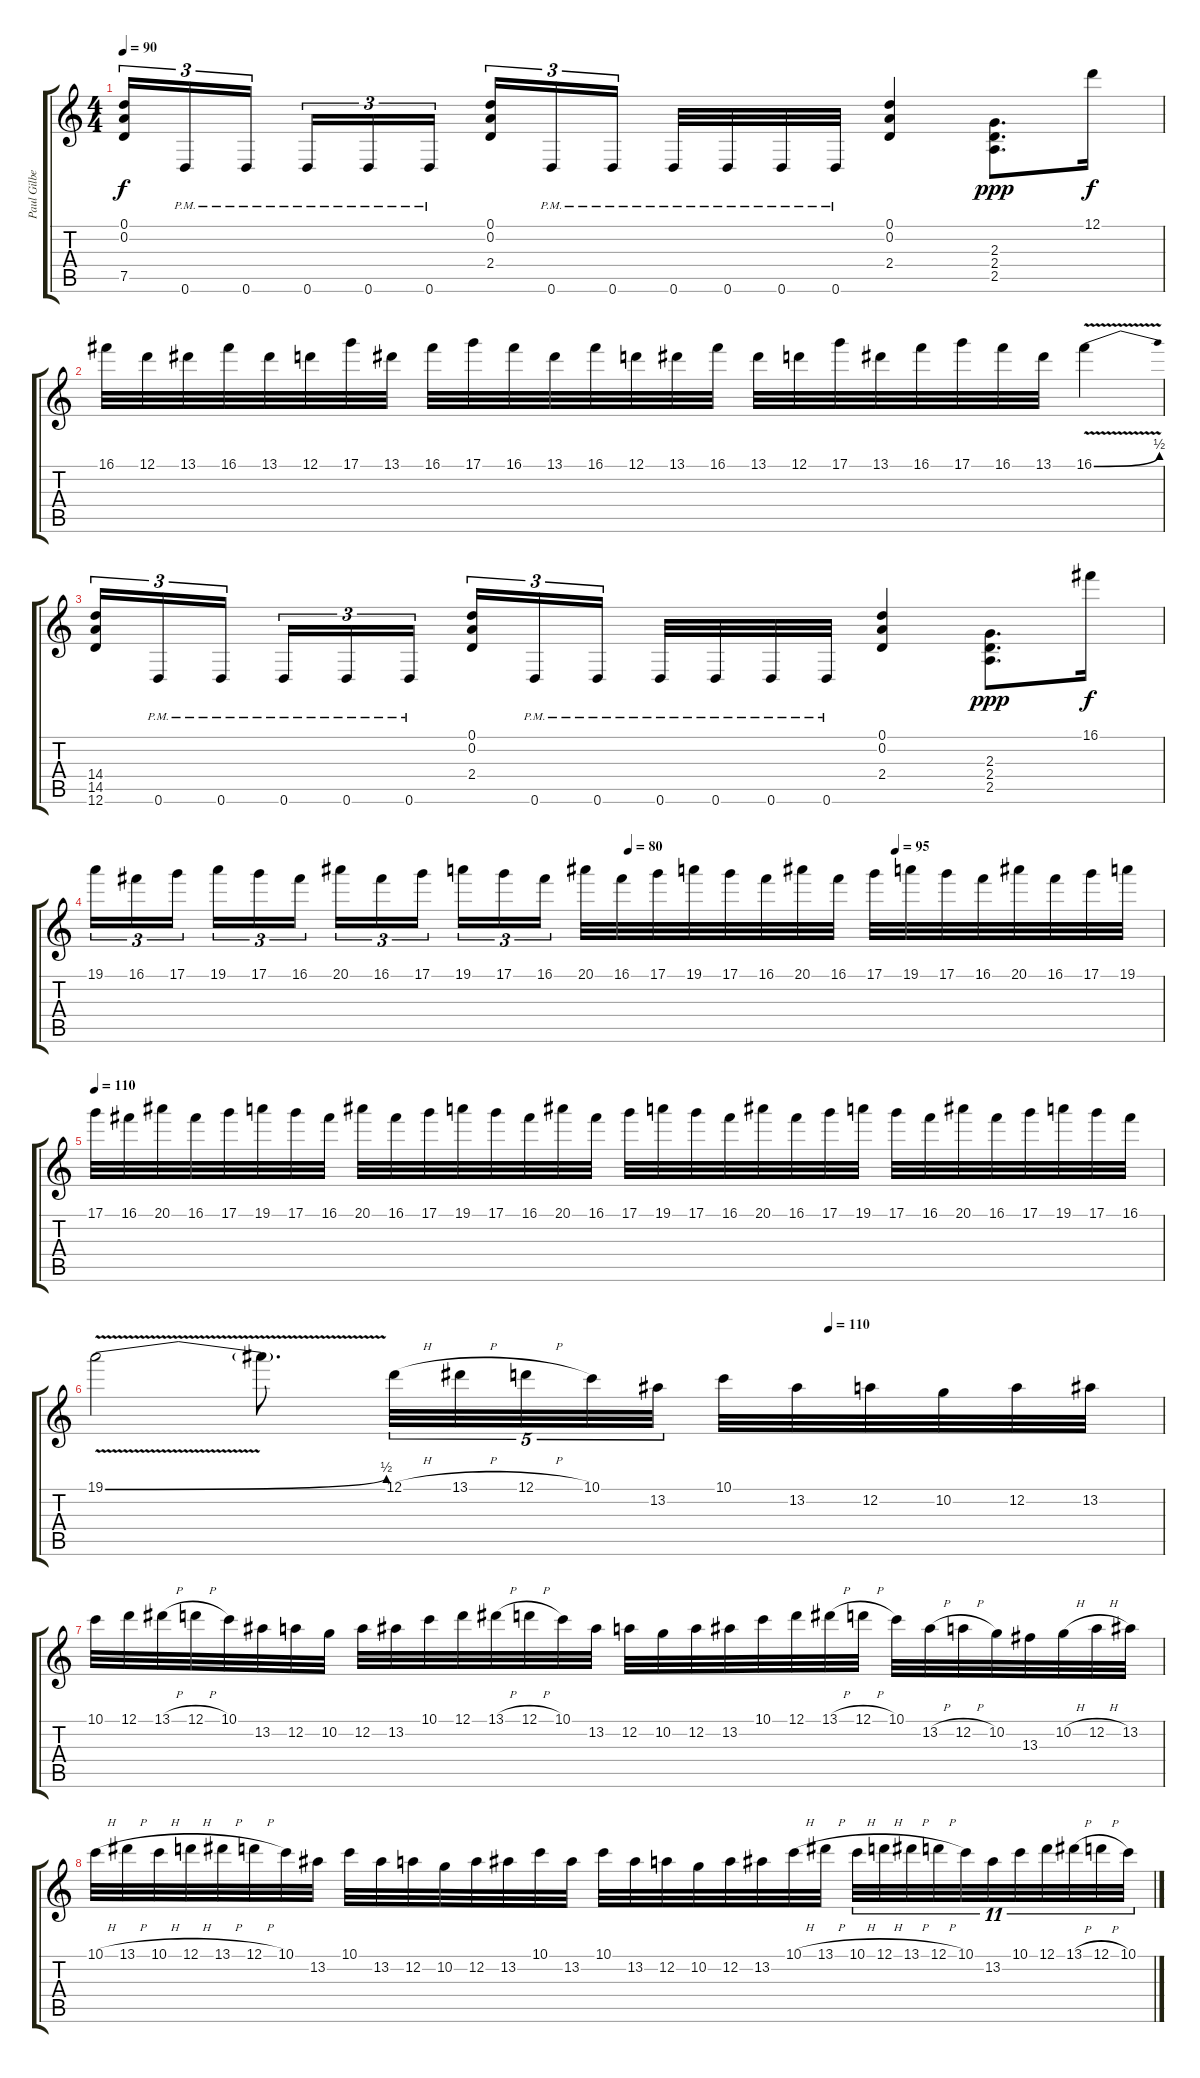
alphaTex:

\track ("Paul Gilbert (Lead Guitar)" "Paul Gilbe") {instrument distortionguitar}
\staff {score tabs}
\tuning (D4 A3 F3 C3 G2 D2) {hide}
\ts (4 4)
\tempo 90
\clef g2
\ks c
(0.1 0.2 7.5).16{tu (3 2) dy f} 0.6{pm}.16{tu (3 2)} 0.6{pm}.16{tu (3 2) beam splitsecondary} 0.6{pm}.16{tu (3 2)} 0.6{pm}.16{tu (3 2)} 0.6{pm}.16{tu (3 2)} (0.1 0.2 2.4).16{tu (3 2)} 0.6{pm}.16{tu (3 2)} 0.6{pm}.16{tu (3 2) beam splitsecondary} 0.6{pm}.32 0.6{pm}.32 0.6{pm}.32 0.6{pm}.32 (0.1 0.2 2.4).4 (2.3 2.4 2.5).8{d dy ppp} 12.1.16{dy f} |
16.1.32 12.1.32 13.1.32 16.1.32 13.1.32 12.1.32 17.1.32 13.1.32 16.1.32 17.1.32 16.1.32 13.1.32 16.1.32 12.1.32 13.1.32 16.1.32 13.1.32 12.1.32 17.1.32 13.1.32 16.1.32 17.1.32 16.1.32 13.1.32 16.1{be (bend 0 0 60 2) v}.4 |
(14.4 14.5 12.6).16{tu (3 2)} 0.6{pm}.16{tu (3 2)} 0.6{pm}.16{tu (3 2) beam splitsecondary} 0.6{pm}.16{tu (3 2)} 0.6{pm}.16{tu (3 2)} 0.6{pm}.16{tu (3 2)} (0.1 0.2 2.4).16{tu (3 2)} 0.6{pm}.16{tu (3 2)} 0.6{pm}.16{tu (3 2) beam splitsecondary} 0.6{pm}.32 0.6{pm}.32 0.6{pm}.32 0.6{pm}.32 (0.1 0.2 2.4).4 (2.3 2.4 2.5).8{d dy ppp} 16.1.16{dy f} |
\tempo (80 0.5)
\tempo (95 0.75)
19.1.16{tu (3 2)} 16.1.16{tu (3 2)} 17.1.16{tu (3 2) beam splitsecondary} 19.1.16{tu (3 2)} 17.1.16{tu (3 2)} 16.1.16{tu (3 2)} 20.1.16{tu (3 2)} 16.1.16{tu (3 2)} 17.1.16{tu (3 2) beam splitsecondary} 19.1.16{tu (3 2)} 17.1.16{tu (3 2)} 16.1.16{tu (3 2)} 20.1.32 16.1.32 17.1.32 19.1.32 17.1.32 16.1.32 20.1.32 16.1.32 17.1.32 19.1.32 17.1.32 16.1.32 20.1.32 16.1.32 17.1.32 19.1.32 |
\tempo 110
17.1.32 16.1.32 20.1.32 16.1.32 17.1.32 19.1.32 17.1.32 16.1.32 20.1.32 16.1.32 17.1.32 19.1.32 17.1.32 16.1.32 20.1.32 16.1.32 17.1.32 19.1.32 17.1.32 16.1.32 20.1.32 16.1.32 17.1.32 19.1.32 17.1.32 16.1.32 20.1.32 16.1.32 17.1.32 19.1.32 17.1.32 16.1.32 |
\tempo (110 0.6875)
19.1{be (bend 0 0 60 2) v}.2 19.1{t}.8{d} 12.1{h}.32{tu (5 4)} 13.1{h}.32{tu (5 4)} 12.1{h}.32{tu (5 4)} 10.1.32{tu (5 4)} 13.2.32{tu (5 4) beam splitsecondary} 10.1.32 13.2.32 12.2.32 10.2.32 12.2.32 13.2.32 |
10.1.32 12.1.32 13.1{h}.32 12.1{h}.32 10.1.32 13.2.32 12.2.32 10.2.32 12.2.32 13.2.32 10.1.32 12.1.32 13.1{h}.32 12.1{h}.32 10.1.32 13.2.32 12.2.32 10.2.32 12.2.32 13.2.32 10.1.32 12.1.32 13.1{h}.32 12.1{h}.32 10.1.32 13.2{h}.32 12.2{h}.32 10.2.32 13.3.32 10.2{h}.32 12.2{h}.32 13.2.32 |
10.1{h}.32 13.1{h}.32 10.1{h}.32 12.1{h}.32 13.1{h}.32 12.1{h}.32 10.1.32 13.2.32 10.1.32 13.2.32 12.2.32 10.2.32 12.2.32 13.2.32 10.1.32 13.2.32 10.1.32 13.2.32 12.2.32 10.2.32 12.2.32 13.2.32 10.1{h}.32 13.1{h}.32 10.1{h}.32{tu (11 8)} 12.1{h}.32{tu (11 8)} 13.1{h}.32{tu (11 8)} 12.1{h}.32{tu (11 8)} 10.1.32{tu (11 8)} 13.2.32{tu (11 8)} 10.1.32{tu (11 8)} 12.1.32{tu (11 8)} 13.1{h}.32{tu (11 8)} 12.1{h}.32{tu (11 8)} 10.1.32{tu (11 8)}
